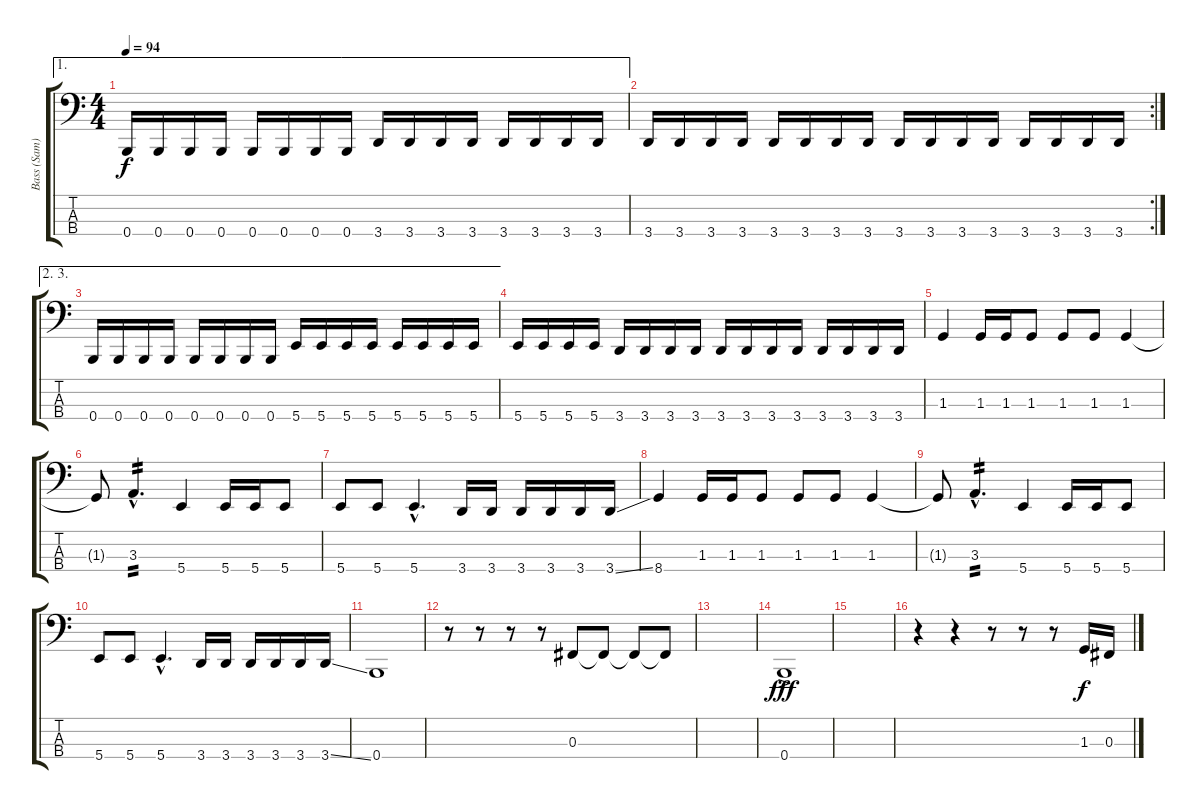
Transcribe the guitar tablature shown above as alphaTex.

\track ("Bass (Sam)" "Bass (Sam)") {instrument electricbasspick}
\staff {score tabs}
\tuning (E2 B1 Gb1 B0) {hide}
\ae 1
\ts (4 4)
\tempo 94
\clef f4
\ks c
0.4.16{dy f} 0.4.16 0.4.16 0.4.16 0.4.16 0.4.16 0.4.16 0.4.16 3.4.16 3.4.16 3.4.16 3.4.16 3.4.16 3.4.16 3.4.16 3.4.16 |
\rc 2
3.4.16 3.4.16 3.4.16 3.4.16 3.4.16 3.4.16 3.4.16 3.4.16 3.4.16 3.4.16 3.4.16 3.4.16 3.4.16 3.4.16 3.4.16 3.4.16 |
\ae (2 3)
0.4.16 0.4.16 0.4.16 0.4.16 0.4.16 0.4.16 0.4.16 0.4.16 5.4.16 5.4.16 5.4.16 5.4.16 5.4.16 5.4.16 5.4.16 5.4.16 |
5.4.16 5.4.16 5.4.16 5.4.16 3.4.16 3.4.16 3.4.16 3.4.16 3.4.16 3.4.16 3.4.16 3.4.16 3.4.16 3.4.16 3.4.16 3.4.16 |
1.3.4 1.3.16 1.3.16 1.3.8 1.3.8 1.3.8 1.3.4 |
1.3{t}.8 3.3{hac}.4{d tp 2} 5.4.4 5.4.16 5.4.16 5.4.8 |
5.4.8 5.4.8 5.4{hac}.4{d} 3.4.16 3.4.16 3.4.16 3.4.16 3.4.16 3.4{ss}.16 |
8.4.4 1.3.16 1.3.16 1.3.8 1.3.8 1.3.8 1.3.4 |
1.3{t}.8 3.3{hac}.4{d tp 2} 5.4.4 5.4.16 5.4.16 5.4.8 |
5.4.8 5.4.8 5.4{hac}.4{d} 3.4.16 3.4.16 3.4.16 3.4.16 3.4.16 3.4{ss}.16 |
0.4.1 |
r.8 r.8 r.8 r.8 0.3.8 0.3{t}.8 0.3{t}.8 0.3{t}.8 |
|
0.4{ac}.1{dy fff} |
|
r.4 r.4 r.8 r.8 r.8 1.3.16{dy f} 0.3.16
